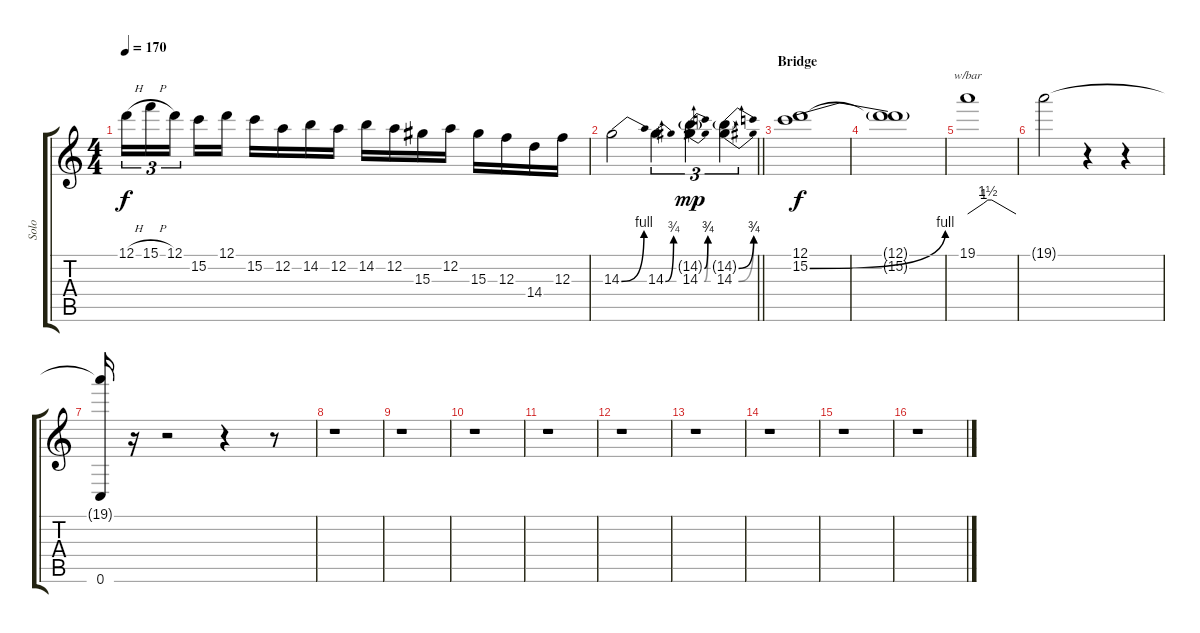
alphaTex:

\track ("Solo" "Solo") {instrument distortionguitar}
\staff {score tabs}
\tuning (D4 A3 F3 C3 G2 C2) {hide}
\ts (4 4)
\tempo 170
\clef g2
\ks c
12.1{h}.16{tu (3 2) dy f} 15.1{h}.16{tu (3 2)} 12.1.16{tu (3 2) beam splitsecondary} 15.2.16 12.1.16 15.2.16 12.2.16 14.2.16 12.2.16 14.2.16 12.2.16 15.3.16 12.2.16 15.3.16 12.3.16 14.4.16 12.3.16 |
\barLineRight lightlight
14.3{be (bend 0 0 60 4)}.2 14.3{be (bend 0 0 60 3)}.4{tu (3 2)} (14.2{be (bend 0 0 60 3) g} 14.3{be (bend 0 0 60 3)}).4{tu (3 2) dy mp} (14.2{be (bend 0 0 60 3) g} 14.3{be (bend 0 0 60 3)}).4{tu (3 2)} |
\section ("" "Bridge")
(12.1 15.2{be (bend 0 0 60 4)}).1{dy f} |
(12.1{t} 15.2{t}).1 |
19.1.1{tbe (custom default 0 0 20 4 25 6 30 6 60 0)} |
19.1{t}.2 r.4 r.4 |
(19.1{t} 0.6).16 r.16 r.2 r.4 r.8 |
r.1 |
r.1 |
r.1 |
r.1 |
r.1 |
r.1 |
r.1 |
r.1 |
r.1
